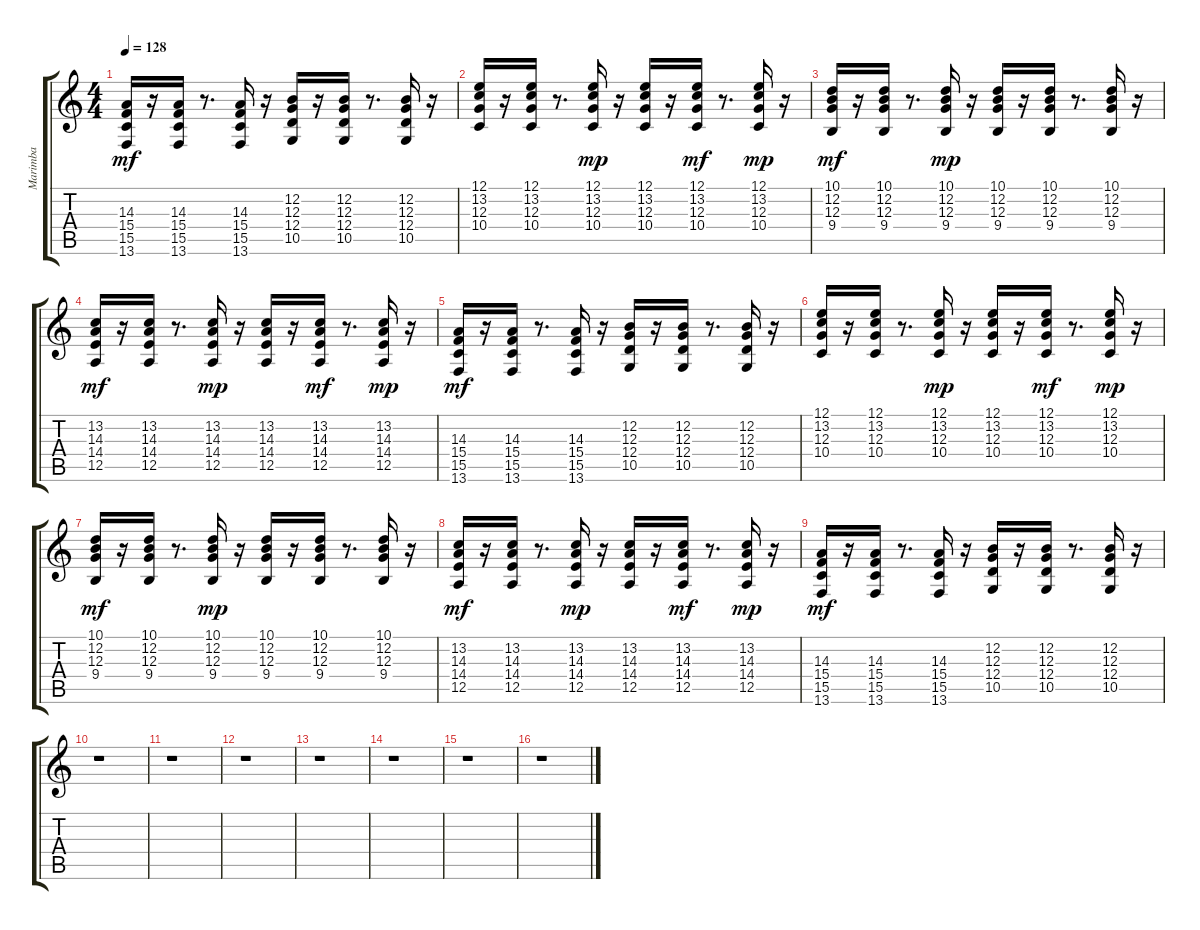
\track ("Marimba" "Marimba") {instrument marimba}
\staff {score tabs}
\tuning (E4 B3 G3 D3 A2 E2) {hide}
\ts (4 4)
\tempo 128
\clef g2
\ks c
(14.3 15.4 15.5 13.6).16{dy mf} r.16 (14.3 15.4 15.5 13.6).16 r.8{d} (14.3 15.4 15.5 13.6).16 r.16 (12.2 12.3 12.4 10.5).16 r.16 (12.2 12.3 12.4 10.5).16 r.8{d} (12.2 12.3 12.4 10.5).16 r.16 |
(12.1 13.2 12.3 10.4).16 r.16 (12.1 13.2 12.3 10.4).16 r.8{d} (12.1 13.2 12.3 10.4).16{dy mp} r.16 (12.1 13.2 12.3 10.4).16 r.16 (12.1 13.2 12.3 10.4).16{dy mf} r.8{d} (12.1 13.2 12.3 10.4).16{dy mp} r.16 |
(10.1 12.2 12.3 9.4).16{dy mf} r.16 (10.1 12.2 12.3 9.4).16 r.8{d} (10.1 12.2 12.3 9.4).16{dy mp} r.16 (10.1 12.2 12.3 9.4).16 r.16 (10.1 12.2 12.3 9.4).16 r.8{d} (10.1 12.2 12.3 9.4).16 r.16 |
(13.2 14.3 14.4 12.5).16{dy mf} r.16 (13.2 14.3 14.4 12.5).16 r.8{d} (13.2 14.3 14.4 12.5).16{dy mp} r.16 (13.2 14.3 14.4 12.5).16 r.16 (13.2 14.3 14.4 12.5).16{dy mf} r.8{d} (13.2 14.3 14.4 12.5).16{dy mp} r.16 |
(14.3 15.4 15.5 13.6).16{dy mf} r.16 (14.3 15.4 15.5 13.6).16 r.8{d} (14.3 15.4 15.5 13.6).16 r.16 (12.2 12.3 12.4 10.5).16 r.16 (12.2 12.3 12.4 10.5).16 r.8{d} (12.2 12.3 12.4 10.5).16 r.16 |
(12.1 13.2 12.3 10.4).16 r.16 (12.1 13.2 12.3 10.4).16 r.8{d} (12.1 13.2 12.3 10.4).16{dy mp} r.16 (12.1 13.2 12.3 10.4).16 r.16 (12.1 13.2 12.3 10.4).16{dy mf} r.8{d} (12.1 13.2 12.3 10.4).16{dy mp} r.16 |
(10.1 12.2 12.3 9.4).16{dy mf} r.16 (10.1 12.2 12.3 9.4).16 r.8{d} (10.1 12.2 12.3 9.4).16{dy mp} r.16 (10.1 12.2 12.3 9.4).16 r.16 (10.1 12.2 12.3 9.4).16 r.8{d} (10.1 12.2 12.3 9.4).16 r.16 |
(13.2 14.3 14.4 12.5).16{dy mf} r.16 (13.2 14.3 14.4 12.5).16 r.8{d} (13.2 14.3 14.4 12.5).16{dy mp} r.16 (13.2 14.3 14.4 12.5).16 r.16 (13.2 14.3 14.4 12.5).16{dy mf} r.8{d} (13.2 14.3 14.4 12.5).16{dy mp} r.16 |
(14.3 15.4 15.5 13.6).16{dy mf} r.16 (14.3 15.4 15.5 13.6).16 r.8{d} (14.3 15.4 15.5 13.6).16 r.16 (12.2 12.3 12.4 10.5).16 r.16 (12.2 12.3 12.4 10.5).16 r.8{d} (12.2 12.3 12.4 10.5).16 r.16 |
r.1 |
r.1 |
r.1 |
r.1 |
r.1 |
r.1 |
r.1
